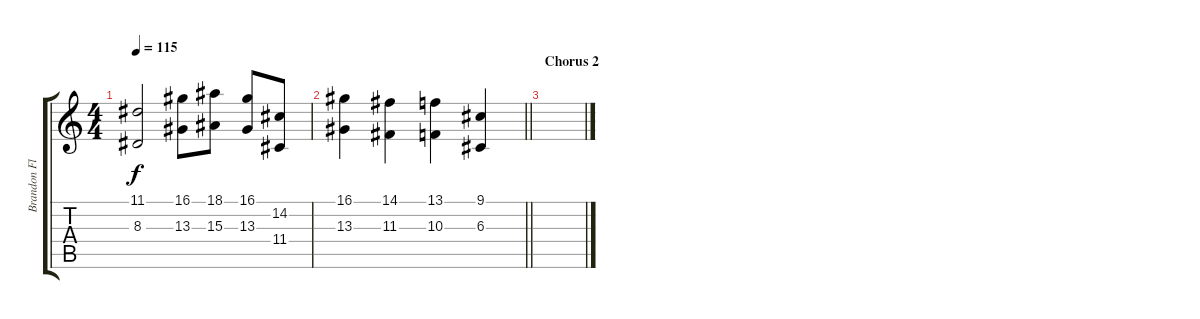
\track ("Brandon Flowers (Synth FX 1)" "Brandon Fl") {instrument tangoaccordion}
\staff {score tabs}
\tuning (E4 B3 G3 D3 A2 E2) {hide}
\ts (4 4)
\tempo 115
\clef g2
\ks c
(11.1 8.3).2{dy f} (16.1 13.3).8 (18.1 15.3).8 (16.1 13.3).8 (14.2 11.4).8 |
\barLineRight lightlight
(16.1 13.3).4 (14.1 11.3).4 (13.1 10.3).4 (9.1 6.3).4 |
\section ("" "Chorus 2")
